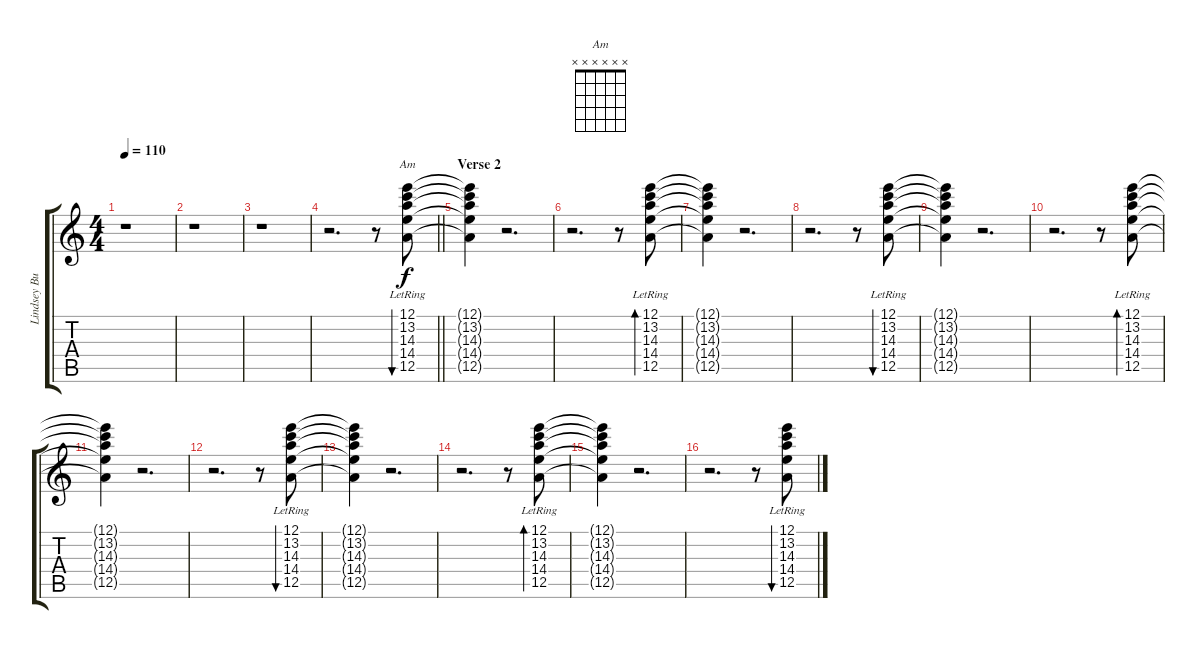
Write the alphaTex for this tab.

\track ("Lindsey Buckingham (Lead)" "Lindsey Bu") {instrument overdrivenguitar}
\staff {score tabs}
\tuning (E4 B3 G3 D3 A2 E2) {hide}
\chord ("Am" x x x x x x)
\ts (4 4)
\tempo 110
\clef g2
\ks aminor
r.1{dy f} |
r.1 |
r.1 |
\barLineRight lightlight
r.2{d} r.8 (12.1{lr} 13.2{lr} 14.3{lr} 14.4{lr} 12.5{lr}).8{bu 480 ch "Am"} |
\section ("" "Verse 2")
(12.1{t} 13.2{t} 14.3{t} 14.4{t} 12.5{t}).4 r.2{d} |
r.2{d} r.8 (12.1{lr} 13.2{lr} 14.3{lr} 14.4{lr} 12.5{lr}).8{bd 480} |
(12.1{t} 13.2{t} 14.3{t} 14.4{t} 12.5{t}).4 r.2{d} |
r.2{d} r.8 (12.1{lr} 13.2{lr} 14.3{lr} 14.4{lr} 12.5{lr}).8{bu 480} |
(12.1{t} 13.2{t} 14.3{t} 14.4{t} 12.5{t}).4 r.2{d} |
r.2{d} r.8 (12.1{lr} 13.2{lr} 14.3{lr} 14.4{lr} 12.5{lr}).8{bd 480} |
(12.1{t} 13.2{t} 14.3{t} 14.4{t} 12.5{t}).4 r.2{d} |
r.2{d} r.8 (12.1{lr} 13.2{lr} 14.3{lr} 14.4{lr} 12.5{lr}).8{bu 240} |
(12.1{t} 13.2{t} 14.3{t} 14.4{t} 12.5{t}).4 r.2{d} |
r.2{d} r.8 (12.1{lr} 13.2{lr} 14.3{lr} 14.4{lr} 12.5{lr}).8{bd 240} |
(12.1{t} 13.2{t} 14.3{t} 14.4{t} 12.5{t}).4 r.2{d} |
r.2{d} r.8 (12.1{lr} 13.2{lr} 14.3{lr} 14.4{lr} 12.5{lr}).8{bu 240}
